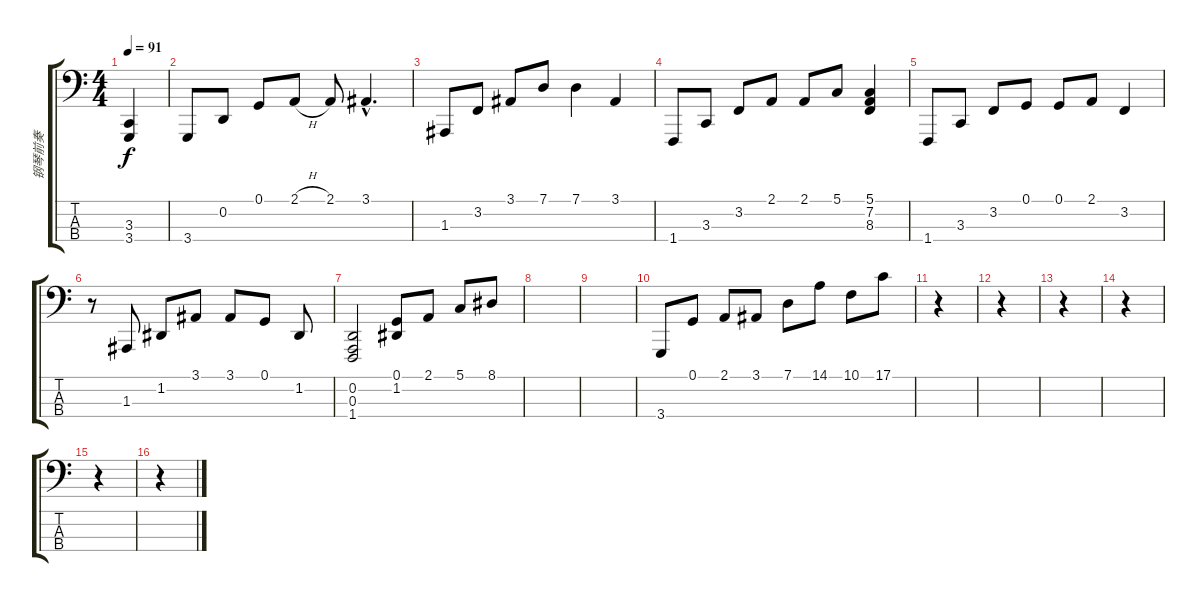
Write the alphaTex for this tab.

\track ("钢琴前奏" "钢琴前奏") {instrument acousticgrandpiano}
\staff {score tabs}
\tuning (G2 D2 A1 E1) {hide}
\ts (4 4)
\tempo 91
\clef f4
\ks c
(3.3 3.4).4{dy f instrument acousticgrandpiano} |
3.4.8 0.2.8 0.1.8 2.1{h}.8 2.1.8 3.1{hac}.4{d} |
1.3.8 3.2.8 3.1.8 7.1.8 7.1.4 3.1.4 |
1.4.8 3.3.8 3.2.8 2.1.8 2.1.8 5.1.8 (5.1 7.2 8.3).4 |
1.4.8 3.3.8 3.2.8 0.1.8 0.1.8 2.1.8 3.2.4 |
r.8 1.3.8 1.2.8 3.1.8 3.1.8 0.1.8 1.2.8 |
(0.2 0.3 1.4).2 (0.1 1.2).8 2.1.8 5.1.8 8.1.8 |
|
|
3.4.8 0.1.8 2.1.8 3.1.8 7.1.8 14.1.8 10.1.8 17.1.8 |
r.4 |
r.4 |
r.4 |
r.4 |
r.4 |
r.4
